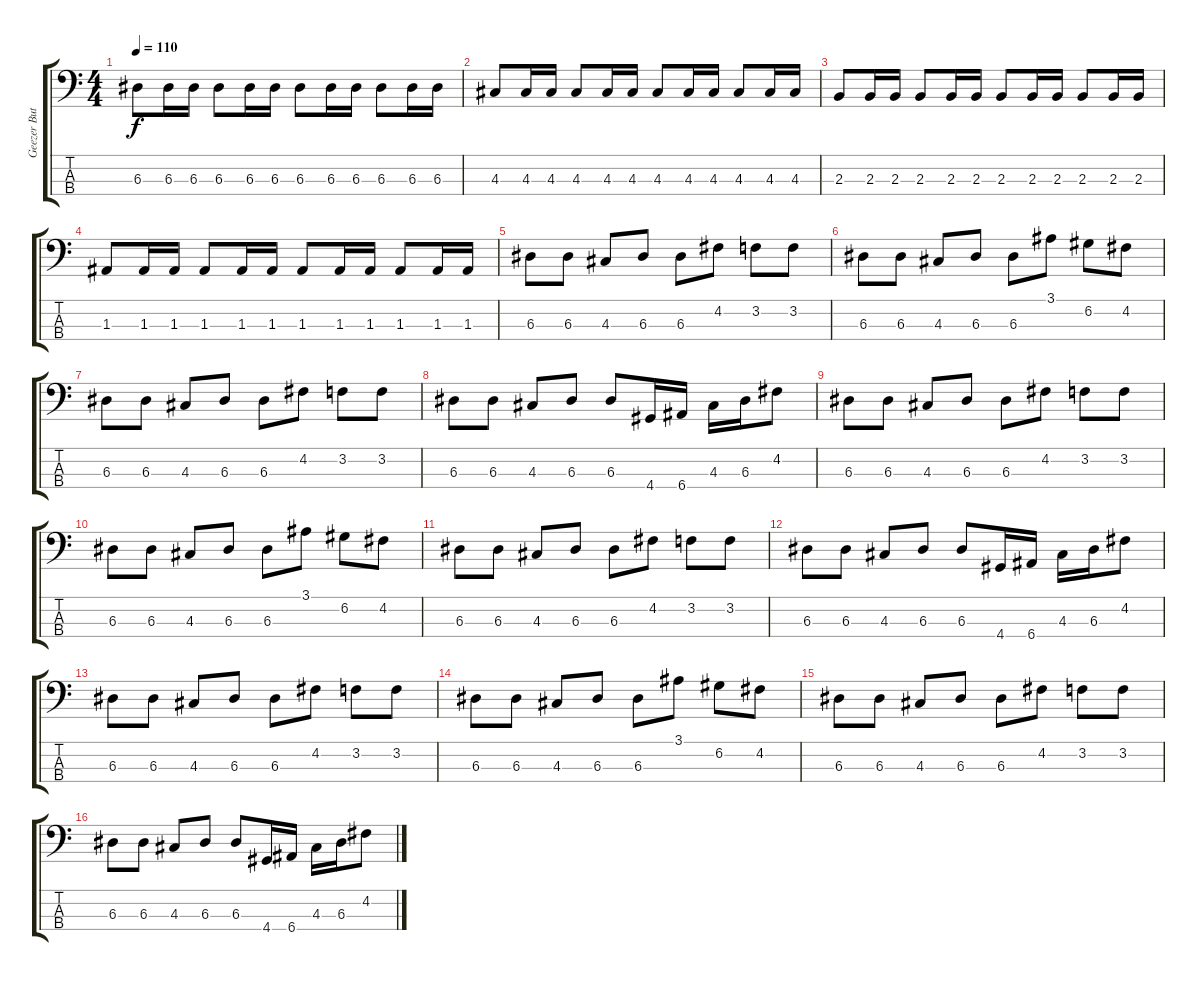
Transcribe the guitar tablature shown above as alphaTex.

\track ("Geezer Butler (Bass)" "Geezer But") {instrument slapbass1}
\staff {score tabs}
\tuning (G2 D2 A1 E1) {hide}
\ts (4 4)
\tempo 110
\clef f4
\ks c
6.3.8{dy f} 6.3.16 6.3.16 6.3.8 6.3.16 6.3.16 6.3.8 6.3.16 6.3.16 6.3.8 6.3.16 6.3.16 |
4.3.8 4.3.16 4.3.16 4.3.8 4.3.16 4.3.16 4.3.8 4.3.16 4.3.16 4.3.8 4.3.16 4.3.16 |
2.3.8 2.3.16 2.3.16 2.3.8 2.3.16 2.3.16 2.3.8 2.3.16 2.3.16 2.3.8 2.3.16 2.3.16 |
1.3.8 1.3.16 1.3.16 1.3.8 1.3.16 1.3.16 1.3.8 1.3.16 1.3.16 1.3.8 1.3.16 1.3.16 |
6.3.8 6.3.8 4.3.8 6.3.8 6.3.8 4.2.8 3.2.8 3.2.8 |
6.3.8 6.3.8 4.3.8 6.3.8 6.3.8 3.1.8 6.2.8 4.2.8 |
6.3.8 6.3.8 4.3.8 6.3.8 6.3.8 4.2.8 3.2.8 3.2.8 |
6.3.8 6.3.8 4.3.8 6.3.8 6.3.8 4.4.16 6.4.16 4.3.16 6.3.16 4.2.8 |
6.3.8 6.3.8 4.3.8 6.3.8 6.3.8 4.2.8 3.2.8 3.2.8 |
6.3.8 6.3.8 4.3.8 6.3.8 6.3.8 3.1.8 6.2.8 4.2.8 |
6.3.8 6.3.8 4.3.8 6.3.8 6.3.8 4.2.8 3.2.8 3.2.8 |
6.3.8 6.3.8 4.3.8 6.3.8 6.3.8 4.4.16 6.4.16 4.3.16 6.3.16 4.2.8 |
6.3.8 6.3.8 4.3.8 6.3.8 6.3.8 4.2.8 3.2.8 3.2.8 |
6.3.8 6.3.8 4.3.8 6.3.8 6.3.8 3.1.8 6.2.8 4.2.8 |
6.3.8 6.3.8 4.3.8 6.3.8 6.3.8 4.2.8 3.2.8 3.2.8 |
6.3.8 6.3.8 4.3.8 6.3.8 6.3.8 4.4.16 6.4.16 4.3.16 6.3.16 4.2.8
